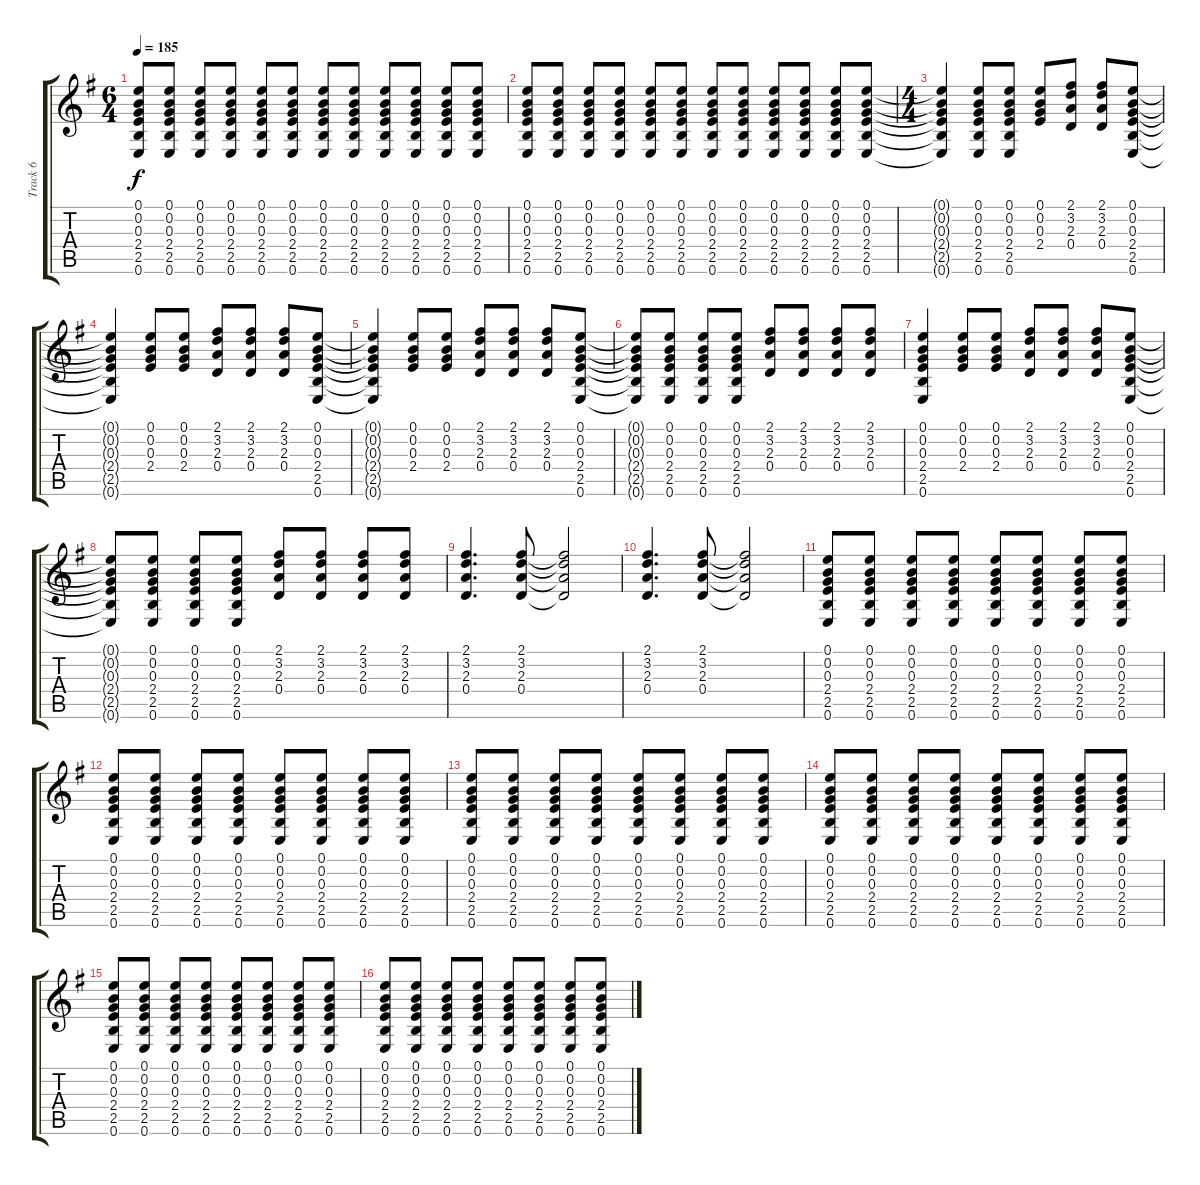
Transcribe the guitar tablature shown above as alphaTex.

\track ("Track 6" "Track 6") {instrument electricguitarmuted}
\staff {score tabs}
\tuning (E4 B3 G3 D3 A2 E2) {hide}
\ts (6 4)
\tempo 185
\clef g2
\ks g
(0.1 0.2 0.3 2.4 2.5 0.6).8{dy f} (0.1 0.2 0.3 2.4 2.5 0.6).8 (0.1 0.2 0.3 2.4 2.5 0.6).8 (0.1 0.2 0.3 2.4 2.5 0.6).8 (0.1 0.2 0.3 2.4 2.5 0.6).8 (0.1 0.2 0.3 2.4 2.5 0.6).8 (0.1 0.2 0.3 2.4 2.5 0.6).8 (0.1 0.2 0.3 2.4 2.5 0.6).8 (0.1 0.2 0.3 2.4 2.5 0.6).8 (0.1 0.2 0.3 2.4 2.5 0.6).8 (0.1 0.2 0.3 2.4 2.5 0.6).8 (0.1 0.2 0.3 2.4 2.5 0.6).8 |
(0.1 0.2 0.3 2.4 2.5 0.6).8 (0.1 0.2 0.3 2.4 2.5 0.6).8 (0.1 0.2 0.3 2.4 2.5 0.6).8 (0.1 0.2 0.3 2.4 2.5 0.6).8 (0.1 0.2 0.3 2.4 2.5 0.6).8 (0.1 0.2 0.3 2.4 2.5 0.6).8 (0.1 0.2 0.3 2.4 2.5 0.6).8 (0.1 0.2 0.3 2.4 2.5 0.6).8 (0.1 0.2 0.3 2.4 2.5 0.6).8 (0.1 0.2 0.3 2.4 2.5 0.6).8 (0.1 0.2 0.3 2.4 2.5 0.6).8 (0.1 0.2 0.3 2.4 2.5 0.6).8 |
\ts (4 4)
(0.1{t} 0.2{t} 0.3{t} 2.4{t} 2.5{t} 0.6{t}).4 (0.1 0.2 0.3 2.4 2.5 0.6).8 (0.1 0.2 0.3 2.4 2.5 0.6).8 (0.1 0.2 0.3 2.4).8 (2.1 3.2 2.3 0.4).8 (2.1 3.2 2.3 0.4).8 (0.1 0.2 0.3 2.4 2.5 0.6).8 |
(0.1{t} 0.2{t} 0.3{t} 2.4{t} 2.5{t} 0.6{t}).4 (0.1 0.2 0.3 2.4).8 (0.1 0.2 0.3 2.4).8 (2.1 3.2 2.3 0.4).8 (2.1 3.2 2.3 0.4).8 (2.1 3.2 2.3 0.4).8 (0.1 0.2 0.3 2.4 2.5 0.6).8 |
(0.1{t} 0.2{t} 0.3{t} 2.4{t} 2.5{t} 0.6{t}).4 (0.1 0.2 0.3 2.4).8 (0.1 0.2 0.3 2.4).8 (2.1 3.2 2.3 0.4).8 (2.1 3.2 2.3 0.4).8 (2.1 3.2 2.3 0.4).8 (0.1 0.2 0.3 2.4 2.5 0.6).8 |
(0.1{t} 0.2{t} 0.3{t} 2.4{t} 2.5{t} 0.6{t}).8 (0.1 0.2 0.3 2.4 2.5 0.6).8 (0.1 0.2 0.3 2.4 2.5 0.6).8 (0.1 0.2 0.3 2.4 2.5 0.6).8 (2.1 3.2 2.3 0.4).8 (2.1 3.2 2.3 0.4).8 (2.1 3.2 2.3 0.4).8 (2.1 3.2 2.3 0.4).8 |
(0.1 0.2 0.3 2.4 2.5 0.6).4 (0.1 0.2 0.3 2.4).8 (0.1 0.2 0.3 2.4).8 (2.1 3.2 2.3 0.4).8 (2.1 3.2 2.3 0.4).8 (2.1 3.2 2.3 0.4).8 (0.1 0.2 0.3 2.4 2.5 0.6).8 |
(0.1{t} 0.2{t} 0.3{t} 2.4{t} 2.5{t} 0.6{t}).8 (0.1 0.2 0.3 2.4 2.5 0.6).8 (0.1 0.2 0.3 2.4 2.5 0.6).8 (0.1 0.2 0.3 2.4 2.5 0.6).8 (2.1 3.2 2.3 0.4).8 (2.1 3.2 2.3 0.4).8 (2.1 3.2 2.3 0.4).8 (2.1 3.2 2.3 0.4).8 |
(2.1 3.2 2.3 0.4).4{d} (2.1 3.2 2.3 0.4).8 (2.1{t} 3.2{t} 2.3{t} 0.4{t}).2 |
(2.1 3.2 2.3 0.4).4{d} (2.1 3.2 2.3 0.4).8 (2.1{t} 3.2{t} 2.3{t} 0.4{t}).2 |
(0.1 0.2 0.3 2.4 2.5 0.6).8 (0.1 0.2 0.3 2.4 2.5 0.6).8 (0.1 0.2 0.3 2.4 2.5 0.6).8 (0.1 0.2 0.3 2.4 2.5 0.6).8 (0.1 0.2 0.3 2.4 2.5 0.6).8 (0.1 0.2 0.3 2.4 2.5 0.6).8 (0.1 0.2 0.3 2.4 2.5 0.6).8 (0.1 0.2 0.3 2.4 2.5 0.6).8 |
(0.1 0.2 0.3 2.4 2.5 0.6).8 (0.1 0.2 0.3 2.4 2.5 0.6).8 (0.1 0.2 0.3 2.4 2.5 0.6).8 (0.1 0.2 0.3 2.4 2.5 0.6).8 (0.1 0.2 0.3 2.4 2.5 0.6).8 (0.1 0.2 0.3 2.4 2.5 0.6).8 (0.1 0.2 0.3 2.4 2.5 0.6).8 (0.1 0.2 0.3 2.4 2.5 0.6).8 |
(0.1 0.2 0.3 2.4 2.5 0.6).8 (0.1 0.2 0.3 2.4 2.5 0.6).8 (0.1 0.2 0.3 2.4 2.5 0.6).8 (0.1 0.2 0.3 2.4 2.5 0.6).8 (0.1 0.2 0.3 2.4 2.5 0.6).8 (0.1 0.2 0.3 2.4 2.5 0.6).8 (0.1 0.2 0.3 2.4 2.5 0.6).8 (0.1 0.2 0.3 2.4 2.5 0.6).8 |
(0.1 0.2 0.3 2.4 2.5 0.6).8 (0.1 0.2 0.3 2.4 2.5 0.6).8 (0.1 0.2 0.3 2.4 2.5 0.6).8 (0.1 0.2 0.3 2.4 2.5 0.6).8 (0.1 0.2 0.3 2.4 2.5 0.6).8 (0.1 0.2 0.3 2.4 2.5 0.6).8 (0.1 0.2 0.3 2.4 2.5 0.6).8 (0.1 0.2 0.3 2.4 2.5 0.6).8 |
(0.1 0.2 0.3 2.4 2.5 0.6).8 (0.1 0.2 0.3 2.4 2.5 0.6).8 (0.1 0.2 0.3 2.4 2.5 0.6).8 (0.1 0.2 0.3 2.4 2.5 0.6).8 (0.1 0.2 0.3 2.4 2.5 0.6).8 (0.1 0.2 0.3 2.4 2.5 0.6).8 (0.1 0.2 0.3 2.4 2.5 0.6).8 (0.1 0.2 0.3 2.4 2.5 0.6).8 |
(0.1 0.2 0.3 2.4 2.5 0.6).8 (0.1 0.2 0.3 2.4 2.5 0.6).8 (0.1 0.2 0.3 2.4 2.5 0.6).8 (0.1 0.2 0.3 2.4 2.5 0.6).8 (0.1 0.2 0.3 2.4 2.5 0.6).8 (0.1 0.2 0.3 2.4 2.5 0.6).8 (0.1 0.2 0.3 2.4 2.5 0.6).8 (0.1 0.2 0.3 2.4 2.5 0.6).8
